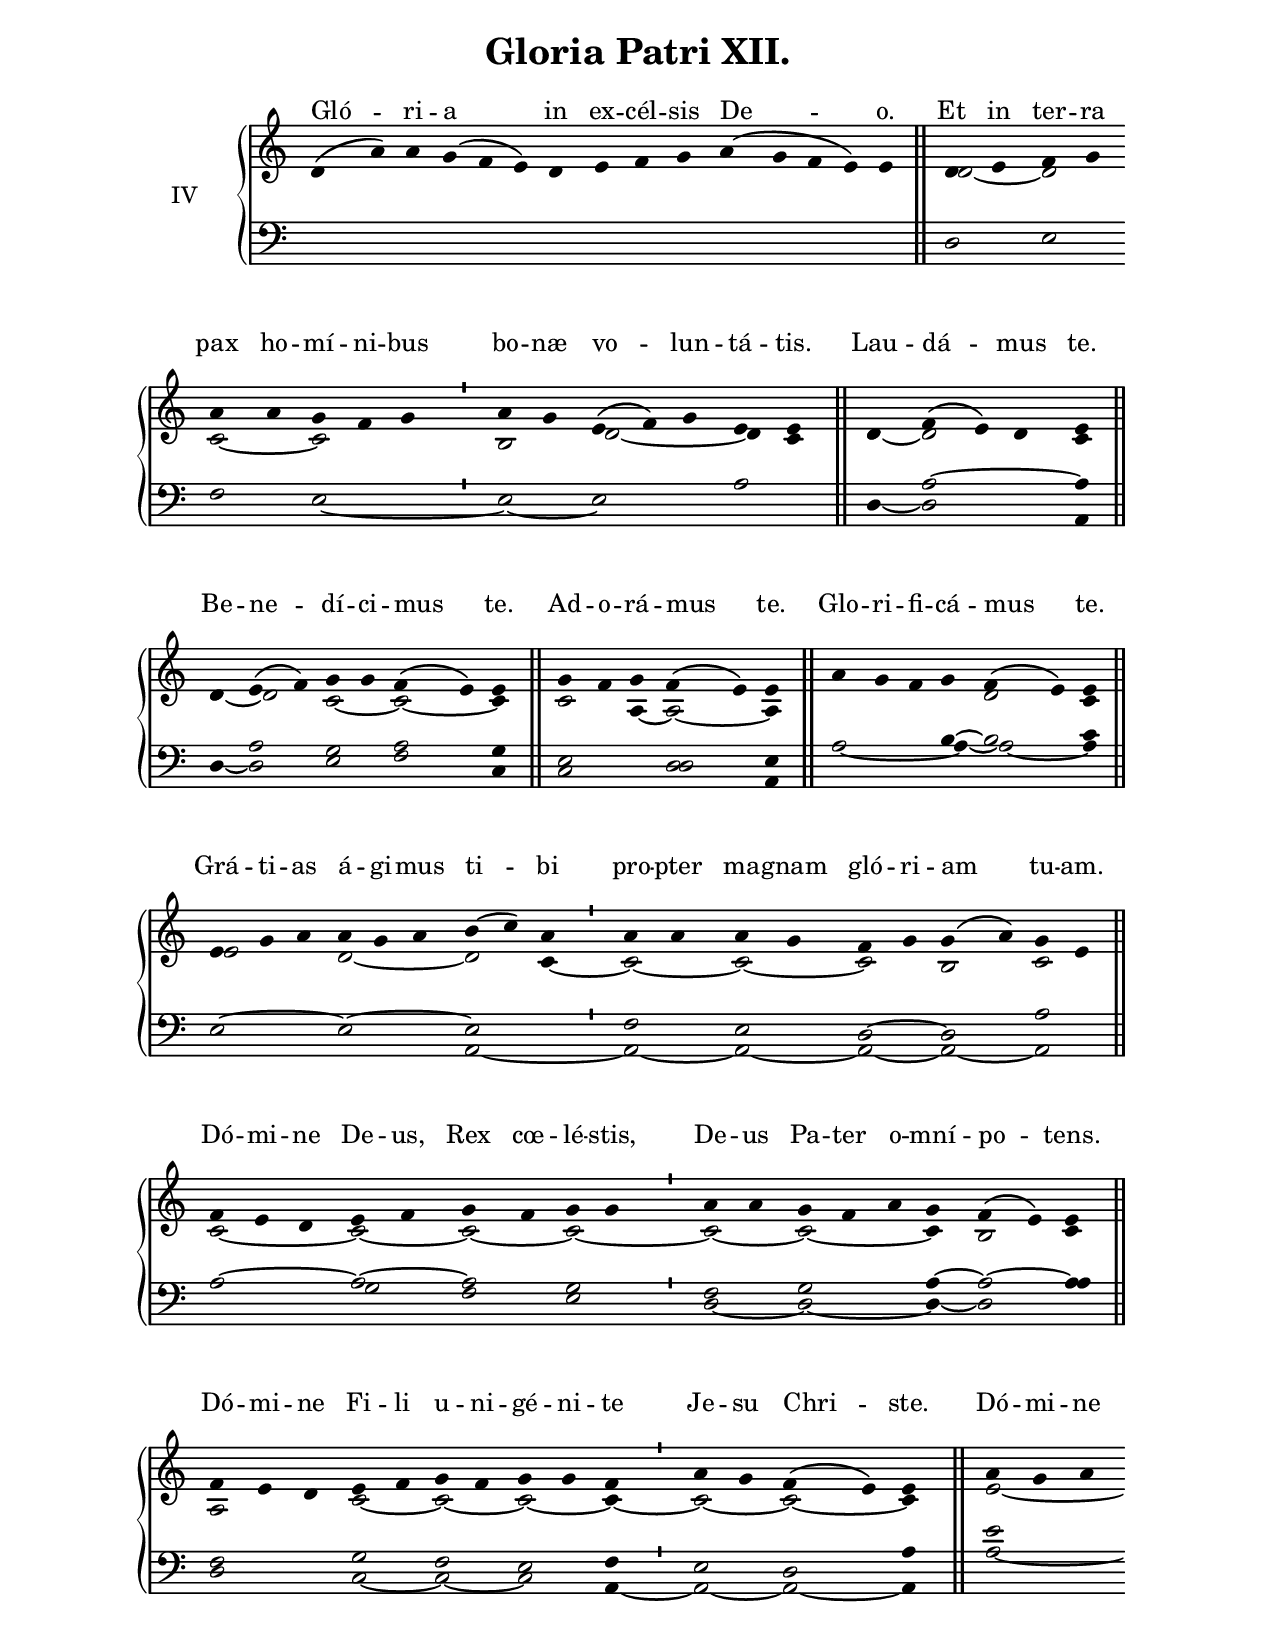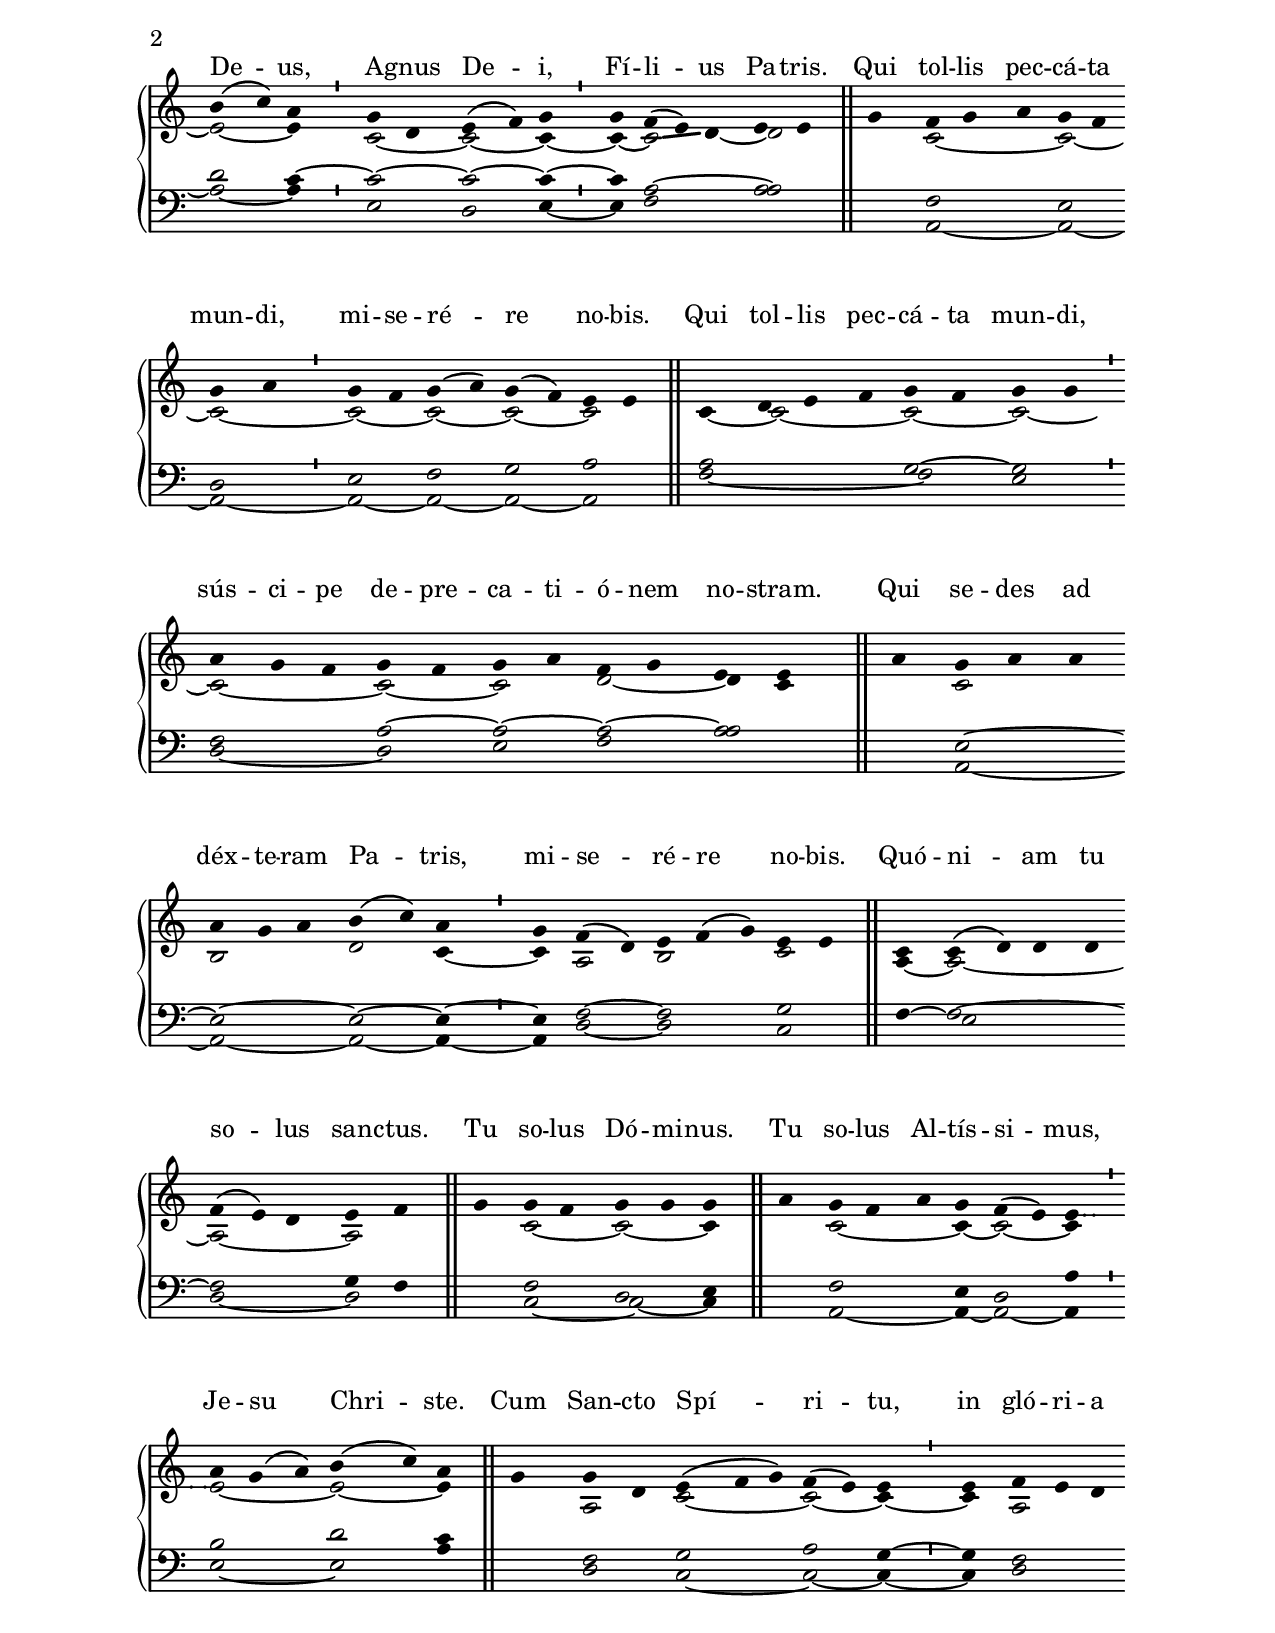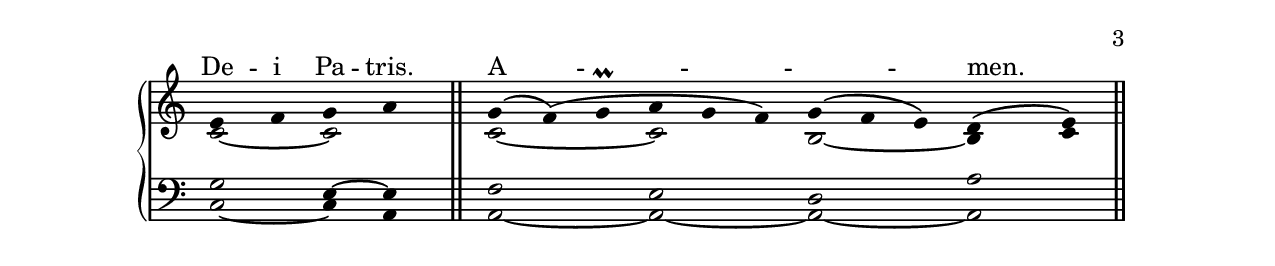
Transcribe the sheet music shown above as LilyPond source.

\version "2.18"
\include "gregorian.ly"
\include "noh2.ily"

%Page reference: page v.69
%(volume.page)

global = {
 \key e \phrygian
 \cadenzaOn 
 \override Glissando #'thickness = #2.0
}

\header {
  title = \markup \center-column {"Gloria Patri XII." \vspace #1 }
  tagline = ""
  composer = ""
}

\paper {
 #(include-special-characters)
  oddHeaderMarkup = \markup \fill-line {
    \line {}
    \center-column {
      \on-the-fly #first-page     " "
      \on-the-fly #not-first-page ""
    }
    \line { \on-the-fly #print-page-number-check-first \fromproperty #'page:page-number-string }
  }
  evenHeaderMarkup = \markup \fill-line {
    \line { \on-the-fly #print-page-number-check-first \fromproperty #'page:page-number-string }
    \center-column { "" }
    \line {}
  }
}

chantText = \lyricmode {
Gló -- ri -- a in ex -- cél -- sis De -- o. 
Et in ter -- ra pax ho -- mí -- ni -- bus bo -- næ vo -- lun -- tá -- tis. 
Lau -- dá -- mus te. 
Be -- ne -- dí -- ci -- mus te. 
Ad -- o -- rá -- mus te. 
Glo -- ri -- fi -- cá -- mus te. 
Grá -- ti -- as á -- gi -- mus ti -- bi pro -- pter ma -- gnam gló -- ri -- am tu -- am. 
Dó -- mi -- ne De -- us, Rex cœ -- lé -- stis, De -- us Pa -- ter o -- mní -- po -- tens. 
Dó -- mi -- ne Fi -- li u -- ni -- gé -- ni -- te Je -- su Chri -- ste. 
Dó -- mi -- ne De -- us, A -- gnus De -- i, Fí -- li -- us Pa -- tris. 
Qui tol -- lis pec -- cá -- ta mun -- di, mi -- se -- ré -- re no -- bis. 
Qui tol -- lis pec -- cá -- ta mun -- di, sús -- ci -- pe de -- pre -- ca -- ti -- ó -- nem no -- stram. 
Qui se -- des ad déx -- te -- ram Pa -- tris, mi -- se -- ré -- re no -- bis. 
Quó -- ni -- am tu so -- lus san -- ctus. 
Tu so -- lus Dó -- mi -- nus. 
Tu so -- lus Al -- tís -- si -- mus, Je -- su Chri -- ste. 
Cum San -- cto Spí -- ri -- tu, in gló -- ri -- a De -- i Pa -- tris. 
A -- _ men. }

chantMusic = {
\tieDown   d'4 ( a'4) a'4 g'4 ( f'4 e'4) d'4 e'4 f'4 g'4 a'4 ( g'4 f'4 e'4) e'4 \finalis
 d'4 e'4 f'4 g'4 \forceBreak
 a'4 a'4 g'4 f'4 g'4 \divisioMinima
 a'4 g'4 e'4 ( f'4) g'4 e'4 e'4 \finalis
 d'4 f'4 ( e'4) d'4 e'4 \finalis
 \forceBreak
 d'4 e'4 ( f'4) g'4 g'4 f'4 ( e'4) e'4 \finalis
 g'4 f'4 g'4 f'4 ( e'4) e'4 \finalis
 a'4 g'4 f'4 g'4 f'4 ( e'4) e'4 \finalis
 \forceBreak
 e'4 g'4 a'4 a'4 g'4 a'4 b'4 ( c''4) a'4 \divisioMinima
 a'4 a'4 a'4 g'4 f'4 g'4 g'4 ( a'4) g'4 e'4 \finalis
 \forceBreak
 f'4 e'4 d'4 e'4 f'4 g'4 f'4 g'4 g'4 \divisioMinima
 a'4 a'4 g'4 f'4 a'4 g'4 f'4 ( e'4) e'4 \finalis
 \forceBreak
 f'4 e'4 d'4 e'4 f'4 g'4 f'4 g'4 g'4 f'4 \divisioMinima
 a'4 g'4 f'4 ( e'4) e'4 \finalis
 a'4 g'4 a'4 \forceBreak
 b'4 ( c''4) a'4 \divisioMinima
 g'4 d'4 e'4 ( f'4) g'4 \divisioMinima
 g'4 f'4 ( e'4) d'4 e'4 e'4 \finalis
 g'4 f'4 g'4 a'4 g'4 f'4 \forceBreak
 g'4 a'4 \divisioMinima
 g'4 f'4 g'4 ( a'4) g'4 ( f'4) e'4 e'4 \finalis
 c'4 d'4 e'4 f'4 g'4 f'4 g'4 g'4 \divisioMinima
 \forceBreak
 a'4 g'4 f'4 g'4 f'4 g'4 a'4 f'4 g'4 e'4 e'4 \finalis
 a'4 g'4 a'4 a'4 \forceBreak
 a'4 g'4 a'4 b'4 ( c''4) a'4 \divisioMinima
 g'4 f'4 ( d'4) e'4 f'4 ( g'4) e'4 e'4 \finalis
 c'4 c'4 ( d'4) d'4 d'4 \forceBreak
 f'4 ( e'4) d'4 e'4 f'4 \finalis
 g'4 g'4 f'4 g'4 g'4 g'4 \finalis
 a'4 g'4 f'4 a'4 g'4 f'4 ( e'4) e'4 \divisioMinima
 \forceBreak
 a'4 g'4 ( a'4) b'4 ( c''4) a'4 \finalis
 g'4 g'4 d'4 e'4 ( f'4 g'4) f'4 ( e'4) e'4 \divisioMinima
 e'4 f'4 e'4 d'4 \forceBreak
 e'4 f'4 g'4 a'4 \finalis
 g'4 ( f'4 )( g'\prall a'4 g'4 f'4) g'4 ( f'4 e'4) d'4 ( e'4) \finalis

}

altoMusic = {
r2*15/2 \finalis
d'2 ~ d'2 c'2 ~ c'2*3/2 \divisioMinima
b2 d'2*3/2 ~ d'4 c'4 \finalis
d'4 ~ d'2*3/2 c'4 \finalis
d'4 ~ d'2 c'2 ~ c'2 ~ c'4 \finalis
c'2 a4 ~ a2 ~ a4 \finalis
r2*4/2 d'2 c'4 \finalis
e'2*3/2 d'2*3/2 ~ d'2 c'4 ~ \divisioMinima
c'2 ~ c'2 ~ c'2 b2 c'2 \finalis
c'2*3/2 ~ c'2 ~ c'2 ~ c'2 ~ \divisioMinima
c'2 ~ c'2*3/2 ~ c'4 b2 c'4 \finalis
a2*3/2 c'2 ~ c'2 ~ c'2 ~ c'4 ~ \divisioMinima
c'2 ~ c'2 ~ c'4 \finalis
e'2*3/2 ~ e'2 ~ e'4 \divisioMinima
c'2 ~ c'2 ~ c'4 ~ \divisioMinima
c'4 ~ c'2 -\tweak Glissando.Y-offset #-0.8 \glissando d'4 ~ d'2 \finalis
r4 c'2*3/2 ~ c'2 ~ c'2 ~ \divisioMinima
c'2 ~ c'2 ~ c'2 ~ c'2 \finalis
c'4 ~ c'2*3/2 ~ c'2 ~ c'2 ~ \divisioMinima
c'2*3/2 ~ c'2 ~ c'2 d'2 ~ d'4 c'4 \finalis
r4 c'2*3/2 b2*3/2 d'2 c'4 ~ \divisioMinima
c'4 a2 b2*3/2 c'2 \finalis
a4 ~ a2*4/2 ~ a2*3/2 ~ a2 \finalis
r4 c'2 ~ c'2 ~ c'4 \finalis
r4 c'2*3/2 ~ c'4 ~ c'2 ~ c'4 \divisioMinima
e'2*3/2 ~ e'2 ~ e'4 \finalis
r4 a2 c'2*3/2 ~ c'2 ~ c'4 ~ \divisioMinima
c'4 a2*3/2 c'2 ~ c'2 \finalis
c'2*3/2 ~ c'2*3/2 b2*3/2 ~ b4 c'4 \finalis
}

tenorMusic = {
r2*15/2 \finalis
r2*9/2 \divisioMinima
r2*7/2 \finalis
r4 a2*3/2 ~ a4 \finalis
r4 a2 g2 a2 g4 \finalis
e2*3/2 d2 e4 \finalis
r2*3/2 b4 ~ b2 c'4 \finalis
e2*3/2 ~ e2*3/2 ~ e2*3/2 \divisioMinima
f2 e2 d2 ~ d2 a2 \finalis
a2*3/2 ~ a2 ~ a2 g2 \divisioMinima
f2 g2*3/2 a4 ~ a2 ~ a4 \finalis
f2*3/2 g2 f2 e2 f4 \divisioMinima
e2 d2 a4 \finalis
e'2*3/2 d'2 c'4 ~ \divisioMinima
c'2 ~ c'2 ~ c'4 ~ \divisioMinima
c'4 a2*3/2 ~ \shiftRight a2 \finalis
r4 f2*3/2 e2 d2 \divisioMinima
e2 f2 g2 a2 \finalis
a2*4/2 g2 ~ g2 \divisioMinima
f2*3/2 a2 ~ a2 ~ a2 ~ a2 \finalis
r4 e2*3/2 ~ e2*3/2 ~ e2 ~ e4 ~ \divisioMinima
e4 f2 ~ f2*3/2 g2 \finalis
f4 ~ f2*4/2 ~ f2*3/2 g4 f4 \finalis
r4 f2 d2 e4 \finalis
r4 f2*3/2 e4 d2 a4 \divisioMinima
b2*3/2 d'2 c'4 \finalis
r4 f2 g2*3/2 a2 g4 ~ \divisioMinima
g4 f2*3/2 g2 e4 ~ e4 \finalis
f2*3/2 e2*3/2 d2*3/2 a2 \finalis
}

bassMusic = {
r2*15/2 \finalis
d2 e2 f2 e2*3/2 ~ \divisioMinima
e2 ~ e2*3/2 a2 \finalis
d4 ~ d2*3/2 a,4 \finalis
d4 ~ d2 e2 f2 c4 \finalis
c2*3/2 \shiftRight d2 a,4 \finalis
a2*3/2 ~ a4 ~ a2 ~ a4 \finalis
r2*6/2 a,2*3/2 ~ \divisioMinima
a,2 ~ a,2 ~ a,2 ~ a,2 ~ a,2 \finalis
r2*3/2 g2 f2 e2 \divisioMinima
d2 ~ d2*3/2 ~ d4 ~ d2 \shiftRight a4 \finalis
d2*3/2 c2 ~ c2 ~ c2 a,4 ~ \divisioMinima
a,2 ~ a,2 ~ a,4 \finalis
a2*3/2 ~ a2 ~ a4 \divisioMinima
e2 d2 e4 ~ \divisioMinima
e4 f2*3/2 a2 \finalis
r4 a,2*3/2 ~ a,2 ~ a,2 ~ \divisioMinima
a,2 ~ a,2 ~ a,2 ~ a,2 \finalis
f2*4/2 ~ f2 e2 \divisioMinima
d2*3/2 ~ d2 e2 f2 \shiftRight a2 \finalis
r4 a,2*3/2 ~ a,2*3/2 ~ a,2 ~ a,4 ~ \divisioMinima
a,4 d2 ~ d2*3/2 c2 \finalis
r4 e2*4/2 d2*3/2 ~ d2 \finalis
r4 c2 ~ c2 ~ c4 \finalis
r4 a,2*3/2 ~ a,4 ~ a,2 ~ a,4 \divisioMinima
e2*3/2 ~ e2 a4 \finalis
r4 d2 c2*3/2 ~ c2 ~ c4 ~ \divisioMinima
c4 d2*3/2 c2 ~ c4 a,4 \finalis
a,2*3/2 ~ a,2*3/2 ~ a,2*3/2 ~ a,2 \finalis
}

voiceLines = {
\voiceLineStyle


s2*202/2
\allowVoiceLineBreak
\voiceLine "up" "up" e'2*1/2 e'2*1/2


}

\score{
  <<
    \new GrandStaff <<
      \set GrandStaff.autoBeaming = ##f
      \set GrandStaff.instrumentName = \markup \center-column {
        "IV"
      }
      \new Staff = up <<
        \new Voice = "chant" {
          \voiceOne \global \chantMusic
        }
        \new Voice {
          \voiceTwo \global \altoMusic
        }
      >>

      \new Staff = down <<
        \clef bass
        \new Voice {
          \voiceOne \global \tenorMusic
        }
        \new Voice {
          \voiceTwo \global \bassMusic
        }
	\new Voice {
        \voiceThree \global \voiceLines
        }
      >>
    >>
    \new Lyrics \lyricsto chant {
      \chantText
    }
  >>
  \layout{
  }
  \midi{
    \tempo 4 = 125
  }
}
